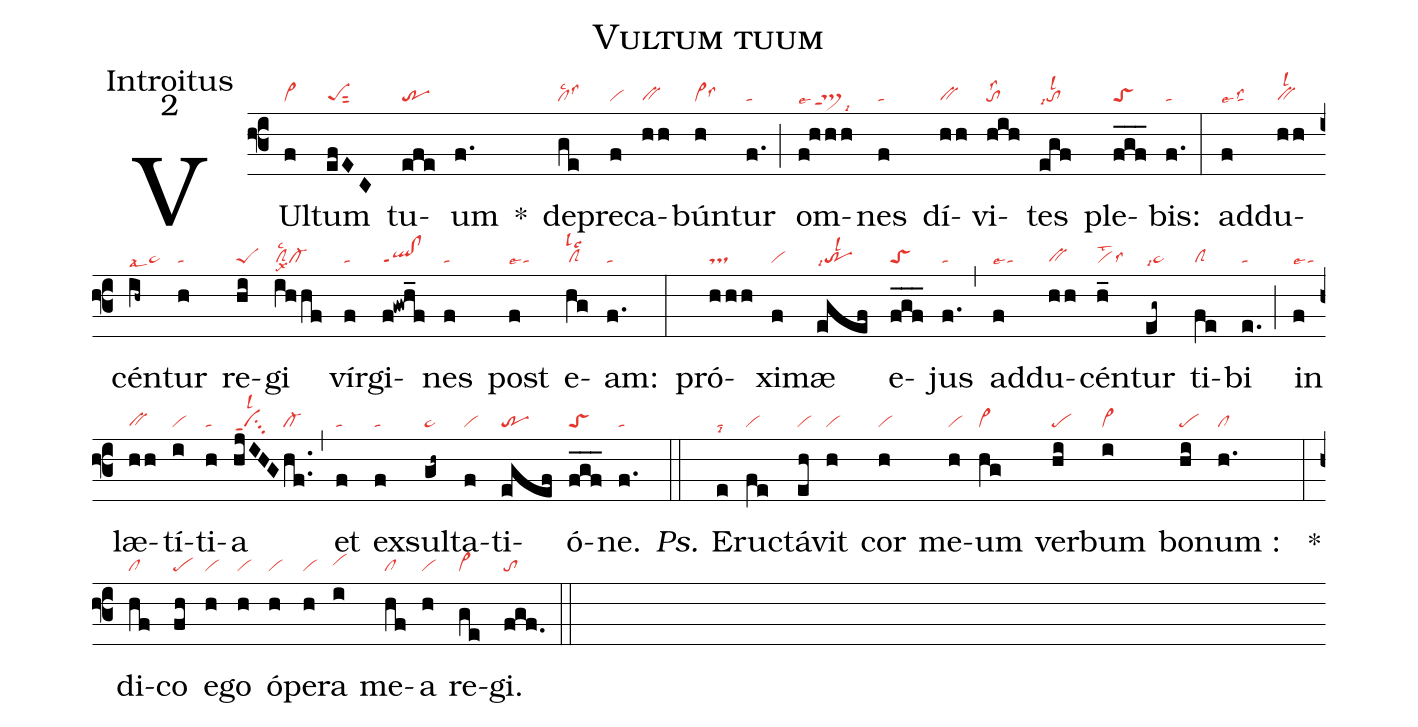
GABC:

name:Vultum tuum;
office-part:Introitus;
mode:2;
nabc-lines:1;
%%
(f3) VUl(f|vi>)tum(efEC|peSsut2) tu(efe|tr)um(f.) <sp>*</sp>() de(ge|cllsc2lss3)pre(f|vi)ca(hh|bv)bún(h|vi>lss6)tur(f.|ta) (;) om(f!hhh|ts>ppt1lse4lsi9)nes(f|ta) dí(hh|bv)vi(hih|tolss2)tes(egf|tolsl2lsi7) ple(fgf___|toS)bis:(f.|ta) (:) ad(f|talse4lss2)du(hh|bvlsl2)cén(ih~|ta>lsal7)tur(h|ta) re(hi|peS)gi(ihhf|clSlsc2lsx8cl-) vír(f|ta)gi(f!gwh_f|ql!clppt1)nes(f|ta) post(f|talse4) e(hg|clSlslc2)am:(f.|ta) (:) pró(hhh|ts)xi(f|vi)mæ(egef|trlsl2lsi7) e(fgf___|toS)jus(f.|ta) (,) ad(f|talse4)du(hh|bv)cén(h_|vilst2lss6)tur(eg~|ta>lsi7) ti(fe|clS)bi(e.|ta) (;) in(f|talse4) læ(hh|bv)tí(i|vi)ti(h|ta)a(hjIHG|ci1ppt1lsl2|hf..|cl-) (,) et(f|ta) ex(f|ta)sul(gh~|ta>)ta(f|vi)ti(egef|tr)ó(fgf___|toS)ne.(f.|ta) (::)

<i>Ps.</i> E(e|talsi8)ruc(fe|vi)tá(eh|vi)vit(h|vi) cor(h|vi) me(h|vi)um(hg|vi>) ver(hi|pe)bum(i|vi>) bo(hi|pe)num : (h.|cl) <sp>*</sp>(:) di(hf|cl)co(fh|pe) e(h|vi)go(h|vi) ó(h|vi)pe(h|vi)ra(i|vihh) me(hf|cl)a(h|vi) re(ge|vi>)gi.(fgf.|to) (::)
